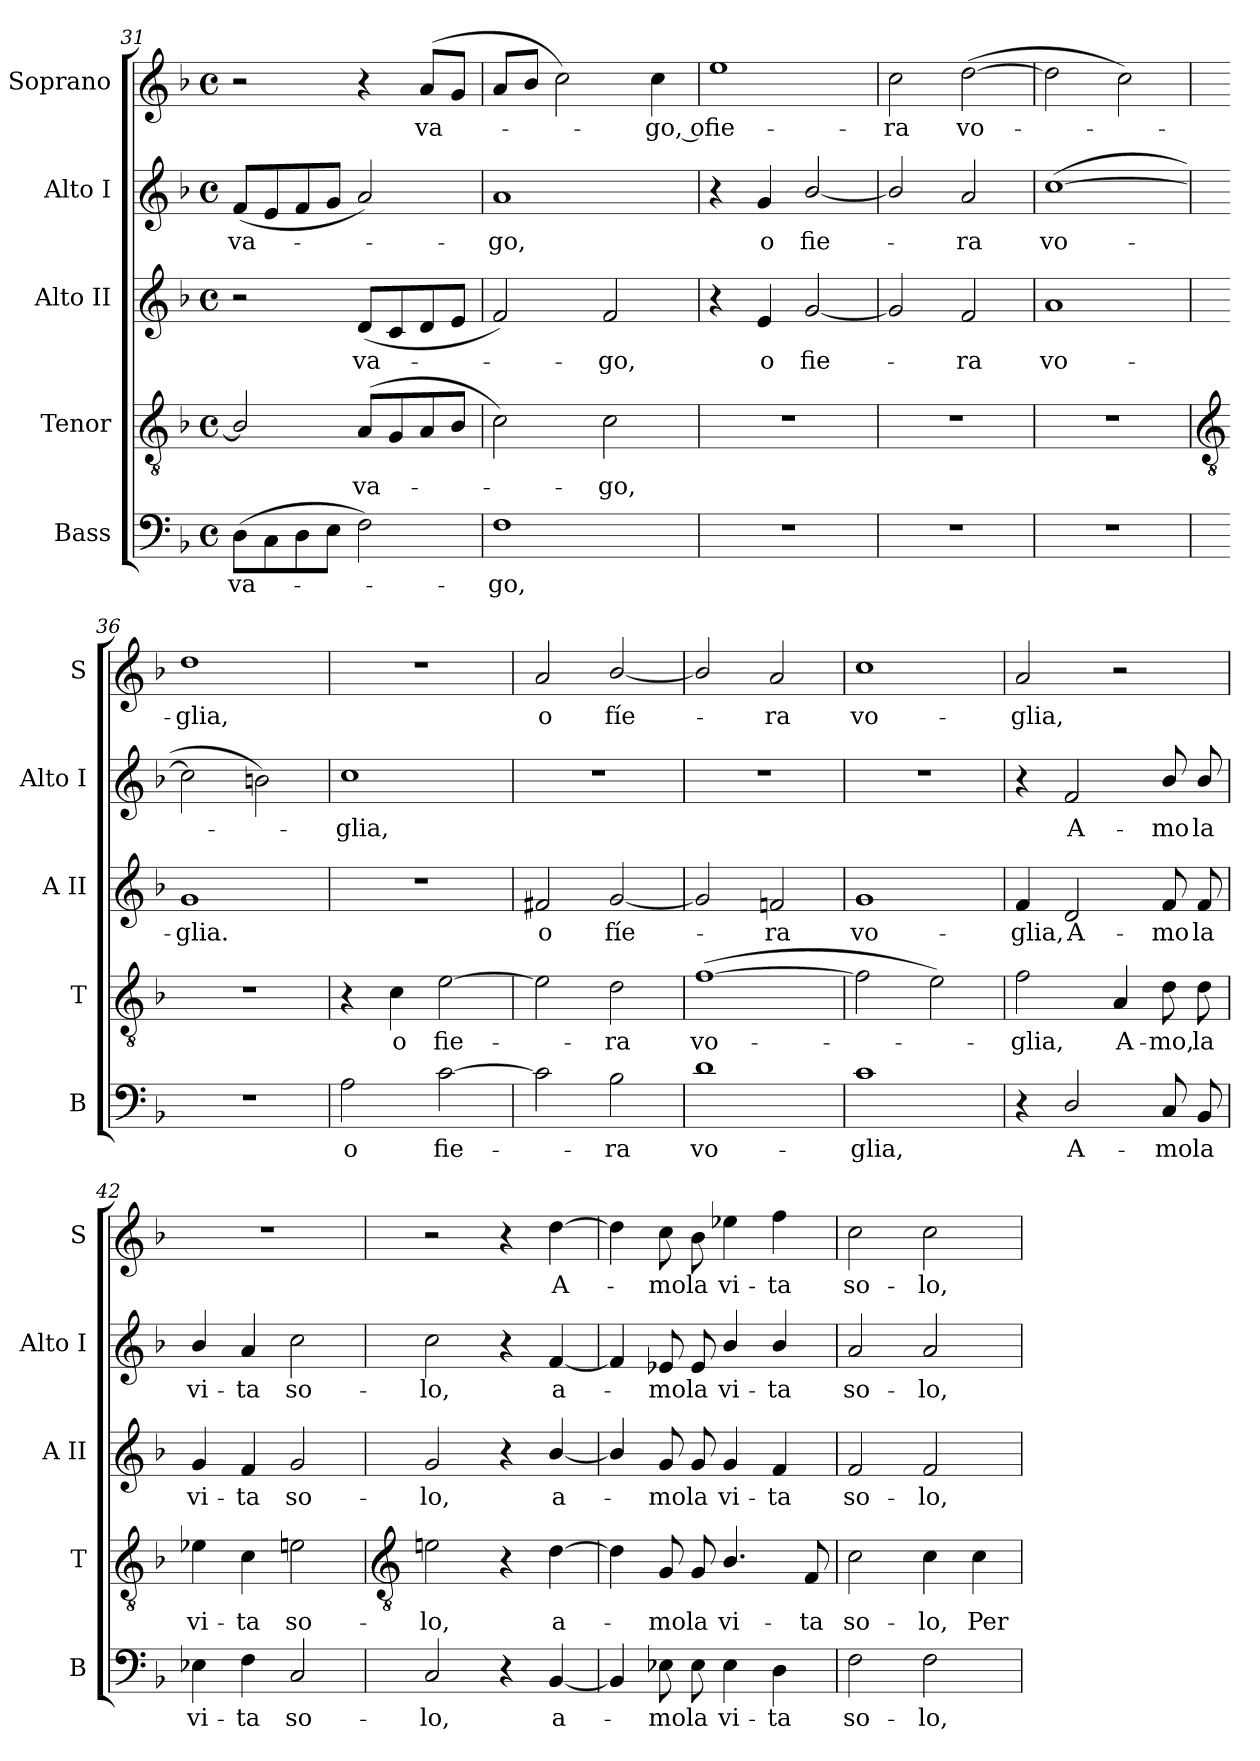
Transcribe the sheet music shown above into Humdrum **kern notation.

**kern	**text	**kern	**text	**kern	**text	**kern	**text	**kern	**text
*part5	*part5	*part4	*part4	*part3	*part3	*part2	*part2	*part1	*part1
*staff5	*staff5	*staff4	*staff4	*staff3	*staff3	*staff2	*staff2	*staff1	*staff1
*I"Bass	*	*I"Tenor	*	*I"Alto II	*	*I"Alto I	*	*I"Soprano	*
*I'B	*	*I'T	*	*I'A II	*	*I'Alto I	*	*I'S	*
*clefF4	*	*clefGv2	*	*clefG2	*	*clefG2	*	*clefG2	*
*k[b-]	*	*k[b-]	*	*k[b-]	*	*k[b-]	*	*k[b-]	*
*F:	*	*F:	*	*F:	*	*F:	*	*F:	*
*M4/4	*	*M4/4	*	*M4/4	*	*M4/4	*	*M4/4	*
*met(c)	*	*met(c)	*	*met(c)	*	*met(c)	*	*met(c)	*
=31	=31	=31	=31	=31	=31	=31	=31	=31	=31
!	!LO:LY:b	!	!	!	!	!	!LO:LY:b	!	!
(>8DL	va-	2B-/]	.	2r	.	(<8fL	va-	2r	.
8C	.	.	.	.	.	8e	.	.	.
8D	.	.	.	.	.	8f	.	.	.
8EJ	.	.	.	.	.	8gJ	.	.	.
!	!	!	!LO:LY:b	!	!LO:LY:b	!	!	!	!
2F)	.	(<8AL	va-	(<8dL	va-	2a)	.	4r	.
.	.	8G	.	8c	.	.	.	.	.
!	!	!	!	!	!	!	!	!	!LO:LY:b
.	.	8A	.	8d	.	.	.	(<8aL	va-
.	.	8B-J	.	8eJ	.	.	.	8gJ	.
=32	=32	=32	=32	=32	=32	=32	=32	=32	=32
!	!LO:LY:b	!	!	!	!	!	!LO:LY:b	!	!
1F	go,	2c)	.	2f)	.	1a	go,	8aL	.
.	.	.	.	.	.	.	.	8b-J	.
.	.	.	.	.	.	.	.	2cc)	.
!	!	!	!LO:LY:b	!	!LO:LY:b	!	!	!	!
.	.	2c	go,	2f	go,	.	.	.	.
!	!	!	!	!	!	!	!	!	!LO:LY:b
.	.	.	.	.	.	.	.	4cc	go, o
=33	=33	=33	=33	=33	=33	=33	=33	=33	=33
!	!	!	!	!	!	!	!	!	!LO:LY:b
1r	.	1r	.	4r	.	4r	.	1ee	fie-
!	!	!	!	!	!LO:LY:b	!	!LO:LY:b	!	!
.	.	.	.	4e	o	4g	o	.	.
!	!	!	!	!	!LO:LY:b	!	!LO:LY:b	!	!
.	.	.	.	[2g	fie-	[2b-/	fie-	.	.
=34	=34	=34	=34	=34	=34	=34	=34	=34	=34
!	!	!	!	!	!	!	!	!	!LO:LY:b
1r	.	1r	.	2g]	.	2b-/]	.	2cc	-ra
!	!	!	!	!	!LO:LY:b	!	!LO:LY:b	!	!LO:LY:b
.	.	.	.	2f	ra	2a	ra	(>[2dd	vo-
=35	=35	=35	=35	=35	=35	=35	=35	=35	=35
!	!	!	!	!	!LO:LY:b	!	!LO:LY:b	!	!
1r	.	1r	.	1a	vo-	(>[1cc	vo-	2dd]	.
.	.	.	.	.	.	.	.	2cc)	.
!!LO:LB:g=z
=36	=36	=36	=36	=36	=36	=36	=36	=36	=36
*	*	*clefGv2	*	*	*	*	*	*	*
!	!	!	!	!	!LO:LY:b	!	!	!	!LO:LY:b
1r	.	1r	.	1g	-glia.	2cc]	.	1dd	glia,
.	.	.	.	.	.	2bn)	.	.	.
=37	=37	=37	=37	=37	=37	=37	=37	=37	=37
!	!LO:LY:b	!	!	!	!	!	!LO:LY:b	!	!
2A	o	4r	.	1r	.	1cc	glia,	1r	.
!	!	!	!LO:LY:b	!	!	!	!	!	!
.	.	4c	o	.	.	.	.	.	.
!	!LO:LY:b	!	!LO:LY:b	!	!	!	!	!	!
[2c	fie-	[2e	fie-	.	.	.	.	.	.
=38	=38	=38	=38	=38	=38	=38	=38	=38	=38
!	!	!	!	!	!LO:LY:b	!	!	!	!LO:LY:b
2c]	.	2e]	.	2f#X	o	1r	.	2a	o
!	!LO:LY:b	!	!LO:LY:b	!	!LO:LY:b	!	!	!	!LO:LY:b
2B-	ra	2d	ra	[2g	fíe-	.	.	[2b-/	fíe-
=39	=39	=39	=39	=39	=39	=39	=39	=39	=39
!	!LO:LY:b	!	!LO:LY:b	!	!	!	!	!	!
1d	vo-	(>[1f	vo-	2g]	.	1r	.	2b-/]	.
!	!	!	!	!	!LO:LY:b	!	!	!	!LO:LY:b
.	.	.	.	2fn	ra	.	.	2a	ra
=40	=40	=40	=40	=40	=40	=40	=40	=40	=40
!	!LO:LY:b	!	!	!	!LO:LY:b	!	!	!	!LO:LY:b
1c	-glia,	2f]	.	1g	vo-	1r	.	1cc	vo-
.	.	2e)	.	.	.	.	.	.	.
=41	=41	=41	=41	=41	=41	=41	=41	=41	=41
!	!	!	!LO:LY:b	!	!LO:LY:b	!	!	!	!LO:LY:b
4r	.	2f	glia,	4f	-glia,	4r	.	2a	-glia,
!	!LO:LY:b	!	!	!	!LO:LY:b	!	!LO:LY:b	!	!
2D/	A-	.	.	2d	A-	2f	A-	.	.
!	!	!	!LO:LY:b	!	!	!	!	!	!
.	.	4A	A-	.	.	.	.	2r	.
!	!LO:LY:b	!	!LO:LY:b	!	!LO:LY:b	!	!LO:LY:b	!	!
8C	-mo	8d	-mo,	8f	-mo	8b-/	-mo	.	.
!	!LO:LY:b	!	!LO:LY:b	!	!LO:LY:b	!	!LO:LY:b	!	!
8BB-	la	8d	la	8f	la	8b-/	la	.	.
=42	=42	=42	=42	=42	=42	=42	=42	=42	=42
!	!LO:LY:b	!	!LO:LY:b	!	!LO:LY:b	!	!LO:LY:b	!	!
4E-X	vi-	4e-X	vi-	4g	vi-	4b-/	vi-	1r	.
!	!LO:LY:b	!	!LO:LY:b	!	!LO:LY:b	!	!LO:LY:b	!	!
4F	-ta	4c	-ta	4f	-ta	4a	-ta	.	.
!	!LO:LY:b	!	!LO:LY:b	!	!LO:LY:b	!	!LO:LY:b	!	!
2C	so-	2en	so-	2g	so-	2cc	so-	.	.
!!LO:LB:g=z
=43	=43	=43	=43	=43	=43	=43	=43	=43	=43
*	*	*clefGv2	*	*	*	*	*	*	*
!	!LO:LY:b	!	!LO:LY:b	!	!LO:LY:b	!	!LO:LY:b	!	!
2C	-lo,	2en	-lo,	2g	-lo,	2cc	-lo,	2r	.
4r	.	4r	.	4r	.	4r	.	4r	.
!	!LO:LY:b	!	!LO:LY:b	!	!LO:LY:b	!	!LO:LY:b	!	!LO:LY:b
[4BB-	a-	[4d	a-	[4b-/	a-	[4f	a-	[4dd	A-
=44	=44	=44	=44	=44	=44	=44	=44	=44	=44
4BB-]	.	4d]	.	4b-/]	.	4f]	.	4dd]	.
!	!LO:LY:b	!	!LO:LY:b	!	!LO:LY:b	!	!LO:LY:b	!	!LO:LY:b
8E-X	mo	8G	mo	8g	mo	8e-X	mo	8cc	mo
!	!LO:LY:b	!	!LO:LY:b	!	!LO:LY:b	!	!LO:LY:b	!	!LO:LY:b
8E-	la	8G	la	8g	la	8e-	la	8b-	la
!	!LO:LY:b	!	!LO:LY:b	!	!LO:LY:b	!	!LO:LY:b	!	!LO:LY:b
4E-	vi-	4.B-/	vi-	4g	vi-	4b-/	vi-	4ee-X	vi-
!	!LO:LY:b	!	!	!	!LO:LY:b	!	!LO:LY:b	!	!LO:LY:b
4D	-ta	.	.	4f	-ta	4b-/	-ta	4ff	-ta
!	!	!	!LO:LY:b	!	!	!	!	!	!
.	.	8F	-ta	.	.	.	.	.	.
=45	=45	=45	=45	=45	=45	=45	=45	=45	=45
!	!LO:LY:b	!	!LO:LY:b	!	!LO:LY:b	!	!LO:LY:b	!	!LO:LY:b
2F	so-	2c	so-	2f	so-	2a	so-	2cc	so-
!	!LO:LY:b	!	!LO:LY:b	!	!LO:LY:b	!	!LO:LY:b	!	!LO:LY:b
2F	-lo,	4c	-lo,	2f	-lo,	2a	-lo,	2cc	-lo,
!	!	!	!LO:LY:b	!	!	!	!	!	!
.	.	4c	Per-	.	.	.	.	.	.
=	=	=	=	=	=	=	=	=	=
*-	*-	*-	*-	*-	*-	*-	*-	*-	*-
